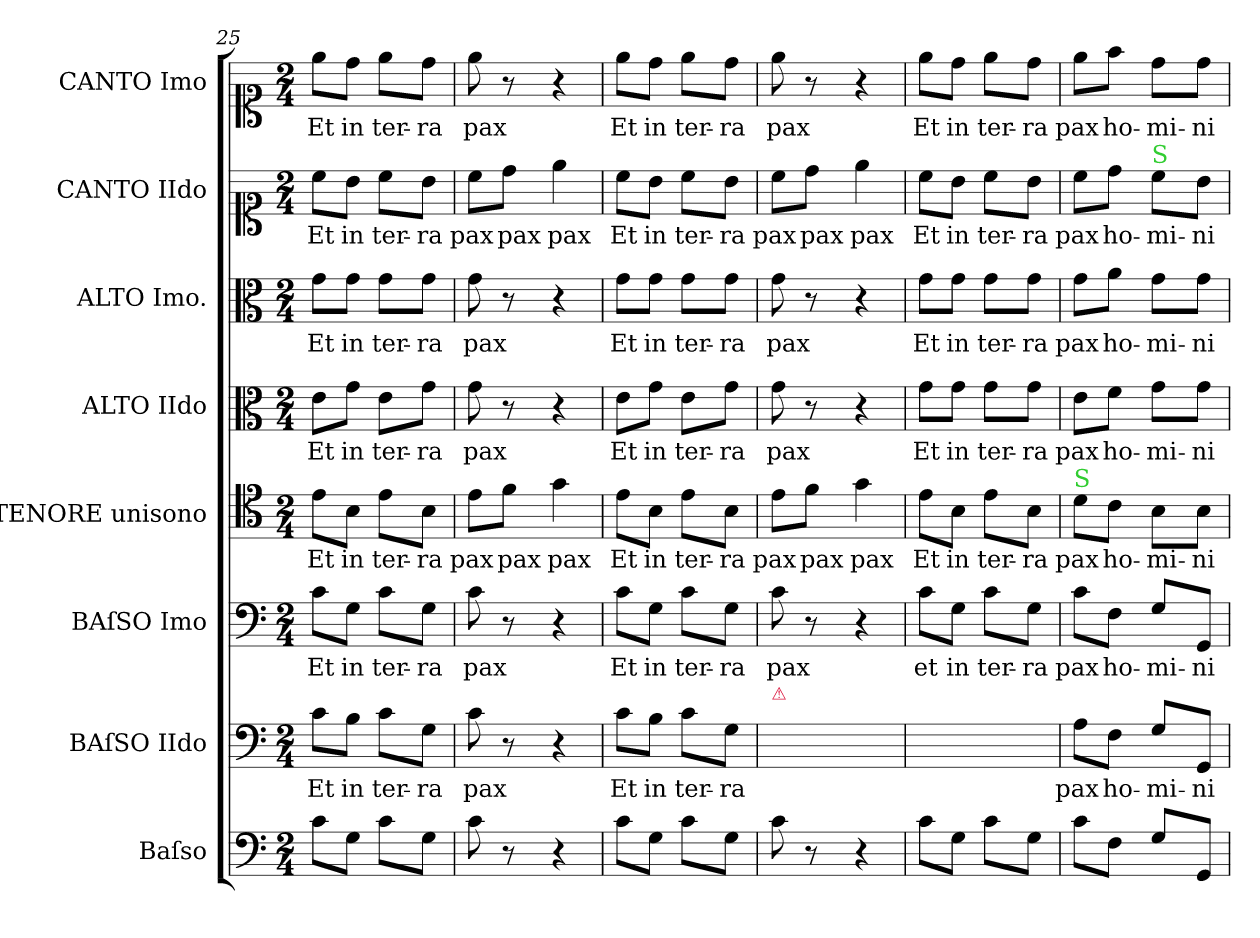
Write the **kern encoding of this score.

**kern	**kern	**text	**kern	**text	**kern	**text	**kern	**text	**kern	**text	**kern	**text	**kern	**text
*part8	*part7	*part7	*part6	*part6	*part5	*part5	*part4	*part4	*part3	*part3	*part2	*part2	*part1	*part1
*staff8	*staff7	*staff7	*staff6	*staff6	*staff5	*staff5	*staff4	*staff4	*staff3	*staff3	*staff2	*staff2	*staff1	*staff1
*I"Baſso	*I"BAſSO IIdo	*	*I"BAſSO Imo	*	*I"TENORE unisono	*	*I"ALTO IIdo	*	*I"ALTO Imo.	*	*I"CANTO IIdo	*	*I"CANTO Imo	*
*	*I'B 2	*	*I'B 1	*	*I'T	*	*I'A 2	*	*I'A 1	*	*	*	*	*
*clefF4	*clefF4	*	*clefF4	*	*clefC4	*	*clefC3	*	*clefC3	*	*clefC1	*	*clefC1	*
*k[]	*k[]	*	*k[]	*	*k[]	*	*k[]	*	*k[]	*	*k[]	*	*k[]	*
*C:	*C:	*	*C:	*	*C:	*	*C:	*	*C:	*	*C:	*	*C:	*
*M2/4	*M2/4	*	*M2/4	*	*M2/4	*	*M2/4	*	*M2/4	*	*M2/4	*	*M2/4	*
=25	=25	=25	=25	=25	=25	=25	=25	=25	=25	=25	=25	=25	=25	=25
8c\L	8c\L	Et	8c\L	Et	8e\L	Et	8e\L	Et	8g\L	Et	8cc\L	Et	8ee\L	Et
8G\J	8B\J	in	8G\J	in	8B\J	in	8g\J	in	8g\J	in	8b\J	in	8dd\J	in
8c\L	8c\L	ter-	8c\L	ter-	8e\L	ter-	8e\L	ter-	8g\L	ter-	8cc\L	ter-	8ee\L	ter-
8G\J	8G\J	-ra	8G\J	-ra	8B\J	-ra	8g\J	-ra	8g\J	-ra	8b\J	-ra	8dd\J	-ra
=26	=26	=26	=26	=26	=26	=26	=26	=26	=26	=26	=26	=26	=26	=26
8c\	8c\	pax	8c\	pax	8e\L	pax	8g\	pax	8g\	pax	8cc\L	pax	8ee\	pax
!	!	!	!	!	!	!	!	!	!	!	!	!LO:LY:i	!	!
8r	8r	.	8r	.	8f\J	pax	8r	.	8r	.	8dd\J	pax	8r	.
!	!	!	!	!	!	!	!	!	!	!	!	!LO:LY:i	!	!
4r	4r	.	4r	.	4g\	pax	4r	.	4r	.	4ee\	pax	4r	.
=27	=27	=27	=27	=27	=27	=27	=27	=27	=27	=27	=27	=27	=27	=27
!	!	!LO:LY:i	!	!LO:LY:i	!	!	!	!LO:LY:i	!	!LO:LY:i	!	!	!	!
8c\L	8c\L	Et	8c\L	Et	8e\L	Et	8e\L	Et	8g\L	Et	8cc\L	Et	8ee\L	Et
!	!	!LO:LY:i	!	!LO:LY:i	!	!	!	!LO:LY:i	!	!LO:LY:i	!	!	!	!
8G\J	8B\J	in	8G\J	in	8B\J	in	8g\J	in	8g\J	in	8b\J	in	8dd\J	in
!	!	!LO:LY:i	!	!LO:LY:i	!	!	!	!LO:LY:i	!	!LO:LY:i	!	!	!	!
8c\L	8c\L	ter-	8c\L	ter-	8e\L	ter-	8e\L	ter-	8g\L	ter-	8cc\L	ter-	8ee\L	ter-
!	!	!LO:LY:i	!	!LO:LY:i	!	!	!	!LO:LY:i	!	!LO:LY:i	!	!	!	!
8G\J	8G\J	-ra	8G\J	-ra	8B\J	-ra	8g\J	-ra	8g\J	-ra	8b\J	-ra	8dd\J	-ra
=28	=28	=28	=28	=28	=28	=28	=28	=28	=28	=28	=28	=28	=28	=28
!	!LO:TX:a:color=crimson:t=⚠	!	!	!	!	!	!	!	!	!	!	!	!	!
!	!	!	!	!LO:LY:i	!	!	!	!LO:LY:i	!	!LO:LY:i	!	!	!	!
8c\	8c\yy	[pax	8c\	pax	8e\L	pax	8g\	pax	8g\	pax	8cc\L	pax	8ee\	pax
8r	8ryy	.	8r	.	8f\J	pax	8r	.	8r	.	8dd\J	pax	8r	.
4r	4ryy	.	4r	.	4g\	pax	4r	.	4r	.	4ee\	pax	4r	.
=29	=29	=29	=29	=29	=29	=29	=29	=29	=29	=29	=29	=29	=29	=29
8c\L	8c\Lyy	Et	8c\L	et	8e\L	Et	8g\L	Et	8g\L	Et	8cc\L	Et	8ee\L	Et
8G\J	8B\Jyy	in	8G\J	in	8B\J	in	8g\J	in	8g\J	in	8b\J	in	8dd\J	in
8c\L	8c\Lyy	ter-	8c\L	ter-	8e\L	ter-	8g\L	ter-	8g\L	ter-	8cc\L	ter-	8ee\L	ter-
8G\J	8G\Jyy	-ra]	8G\J	-ra	8B\J	-ra	8g\J	-ra	8g\J	-ra	8b\J	-ra	8dd\J	-ra
=30	=30	=30	=30	=30	=30	=30	=30	=30	=30	=30	=30	=30	=30	=30
!	!	!	!	!	!LO:TX:a:color=limegreen:t=S	!	!	!	!	!	!	!	!	!
8c\L	8A\L	pax	8c\L	pax	8d\L	pax	8e\L	pax	8g\L	pax	8cc\L	pax	8ee\L	pax
8F\J	8F\J	ho-	8F\J	ho-	8c\J	ho-	8f\J	ho-	8a\J	ho-	8dd\J	ho-	8ff\J	ho-
!	!	!	!	!	!	!	!	!	!	!	!LO:TX:a:color=limegreen:t=S	!	!	!
8G/L	8G/L	-mi-	8G/L	-mi-	8B\L	-mi-	8g\L	-mi-	8g\L	-mi-	8cc\L	-mi-	8dd\L	-mi-
8GG/J	8GG/J	-ni-	8GG/J	-ni-	8B\J	-ni-	8g\J	-ni-	8g\J	-ni-	8b\J	-ni-	8dd\J	-ni-
=	=	=	=	=	=	=	=	=	=	=	=	=	=	=
*-	*-	*-	*-	*-	*-	*-	*-	*-	*-	*-	*-	*-	*-	*-
